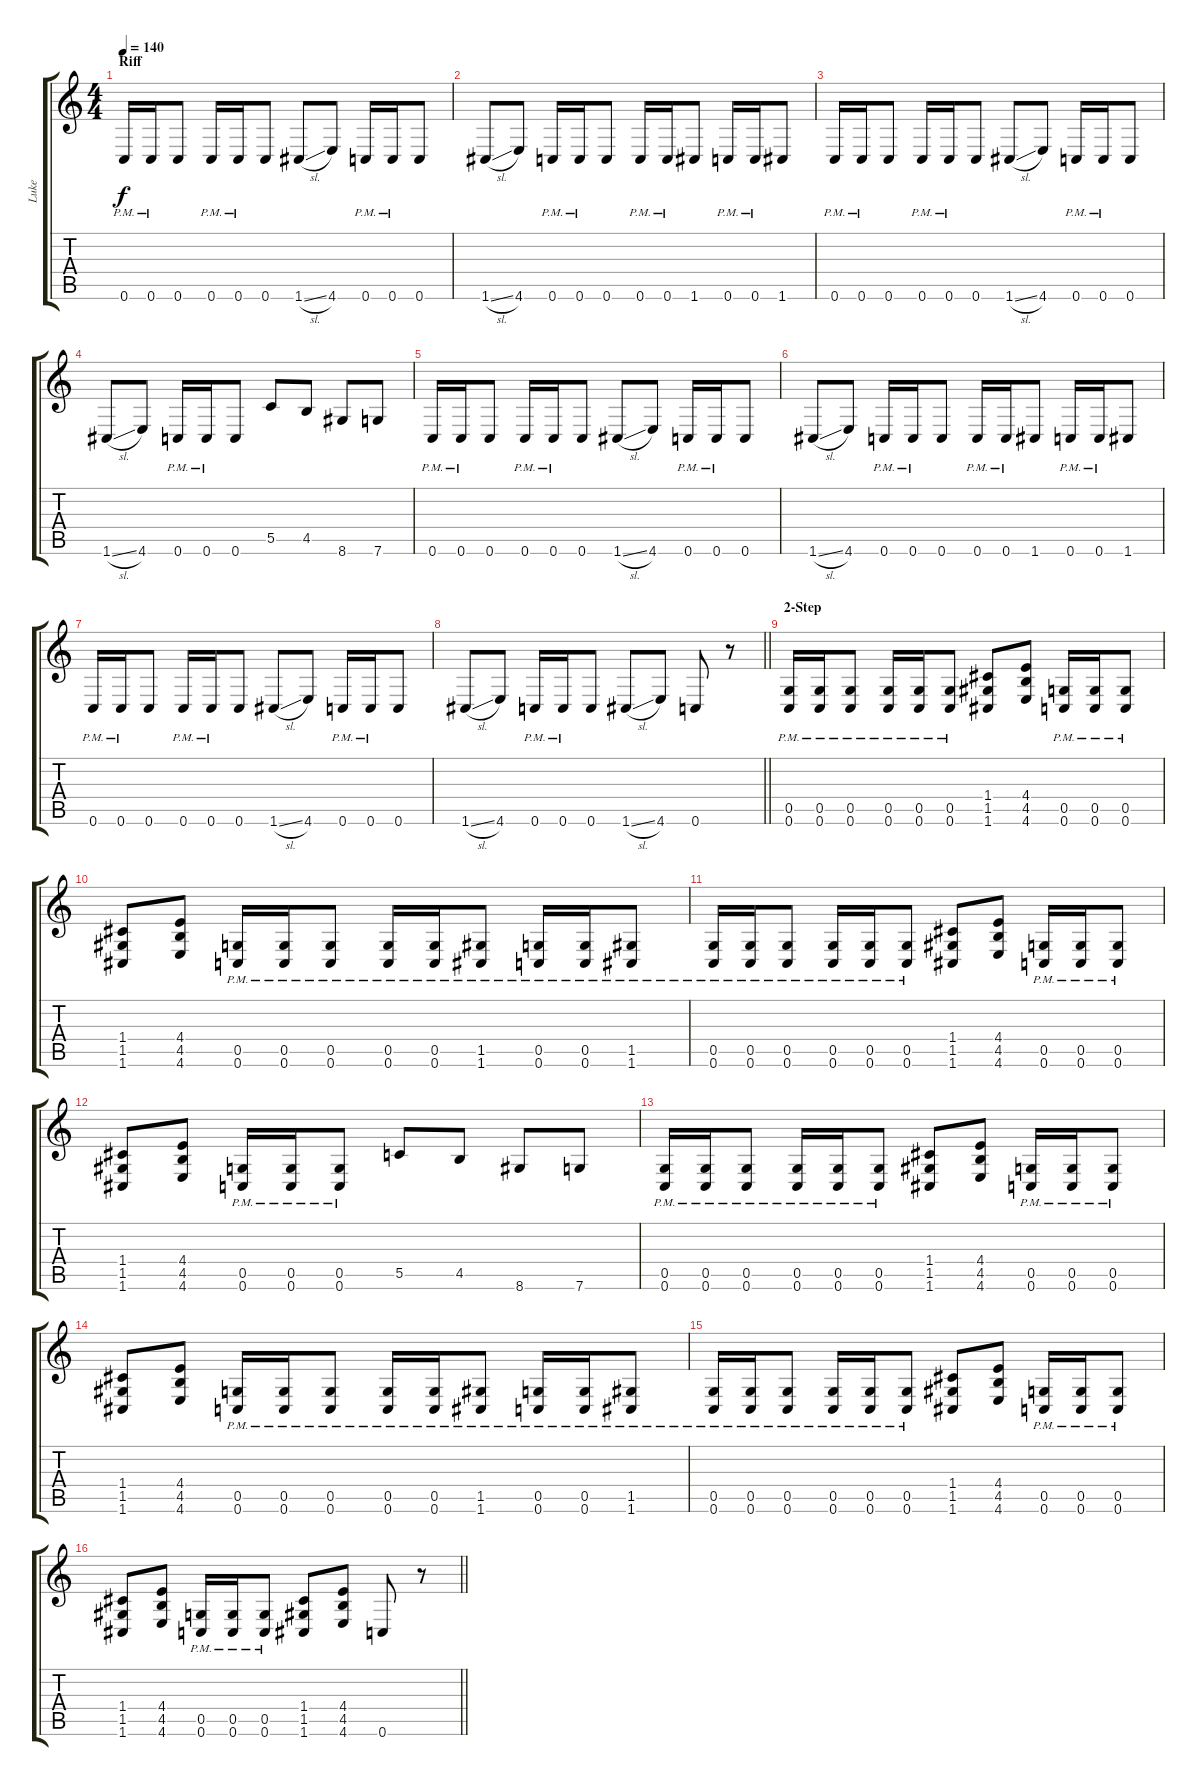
\track ("Luke" "Luke") {instrument overdrivenguitar}
\staff {score tabs}
\tuning (D4 A3 F3 C3 G2 C2) {hide}
\ts (4 4)
\section ("" "Riff")
\tempo 140
\clef g2
\ks c
0.6{pm}.16{dy f} 0.6{pm}.16 0.6.8 0.6{pm}.16 0.6{pm}.16 0.6.8 1.6{sl}.8 4.6.8 0.6{pm}.16 0.6{pm}.16 0.6.8 |
1.6{sl}.8 4.6.8 0.6{pm}.16 0.6{pm}.16 0.6.8 0.6{pm}.16 0.6{pm}.16 1.6.8 0.6{pm}.16 0.6{pm}.16 1.6.8 |
0.6{pm}.16 0.6{pm}.16 0.6.8 0.6{pm}.16 0.6{pm}.16 0.6.8 1.6{sl}.8 4.6.8 0.6{pm}.16 0.6{pm}.16 0.6.8 |
1.6{sl}.8 4.6.8 0.6{pm}.16 0.6{pm}.16 0.6.8 5.5.8 4.5.8 8.6.8 7.6.8 |
0.6{pm}.16 0.6{pm}.16 0.6.8 0.6{pm}.16 0.6{pm}.16 0.6.8 1.6{sl}.8 4.6.8 0.6{pm}.16 0.6{pm}.16 0.6.8 |
1.6{sl}.8 4.6.8 0.6{pm}.16 0.6{pm}.16 0.6.8 0.6{pm}.16 0.6{pm}.16 1.6.8 0.6{pm}.16 0.6{pm}.16 1.6.8 |
0.6{pm}.16 0.6{pm}.16 0.6.8 0.6{pm}.16 0.6{pm}.16 0.6.8 1.6{sl}.8 4.6.8 0.6{pm}.16 0.6{pm}.16 0.6.8 |
\barLineRight lightlight
1.6{sl}.8 4.6.8 0.6{pm}.16 0.6{pm}.16 0.6.8 1.6{sl}.8 4.6.8 0.6.8 r.8 |
\section ("" "2-Step")
(0.5{pm} 0.6{pm}).16 (0.5{pm} 0.6{pm}).16 (0.5{pm} 0.6).8 (0.5{pm} 0.6{pm}).16 (0.5{pm} 0.6{pm}).16 (0.5{pm} 0.6).8 (1.4 1.5 1.6).8 (4.4 4.5 4.6).8 (0.5{pm} 0.6{pm}).16 (0.5{pm} 0.6{pm}).16 (0.5{pm} 0.6).8 |
(1.4 1.5 1.6).8 (4.4 4.5 4.6).8 (0.5{pm} 0.6{pm}).16 (0.5{pm} 0.6{pm}).16 (0.5{pm} 0.6).8 (0.5{pm} 0.6{pm}).16 (0.5{pm} 0.6{pm}).16 (1.5{pm} 1.6).8 (0.5{pm} 0.6{pm}).16 (0.5{pm} 0.6{pm}).16 (1.5{pm} 1.6).8 |
(0.5{pm} 0.6{pm}).16 (0.5{pm} 0.6{pm}).16 (0.5{pm} 0.6).8 (0.5{pm} 0.6{pm}).16 (0.5{pm} 0.6{pm}).16 (0.5{pm} 0.6).8 (1.4 1.5 1.6).8 (4.4 4.5 4.6).8 (0.5{pm} 0.6{pm}).16 (0.5{pm} 0.6{pm}).16 (0.5{pm} 0.6).8 |
(1.4 1.5 1.6).8 (4.4 4.5 4.6).8 (0.5{pm} 0.6{pm}).16 (0.5{pm} 0.6{pm}).16 (0.5{pm} 0.6).8 5.5.8 4.5.8 8.6.8 7.6.8 |
(0.5{pm} 0.6{pm}).16 (0.5{pm} 0.6{pm}).16 (0.5{pm} 0.6).8 (0.5{pm} 0.6{pm}).16 (0.5{pm} 0.6{pm}).16 (0.5{pm} 0.6).8 (1.4 1.5 1.6).8 (4.4 4.5 4.6).8 (0.5{pm} 0.6{pm}).16 (0.5{pm} 0.6{pm}).16 (0.5{pm} 0.6).8 |
(1.4 1.5 1.6).8 (4.4 4.5 4.6).8 (0.5{pm} 0.6{pm}).16 (0.5{pm} 0.6{pm}).16 (0.5{pm} 0.6).8 (0.5{pm} 0.6{pm}).16 (0.5{pm} 0.6{pm}).16 (1.5{pm} 1.6).8 (0.5{pm} 0.6{pm}).16 (0.5{pm} 0.6{pm}).16 (1.5{pm} 1.6).8 |
(0.5{pm} 0.6{pm}).16 (0.5{pm} 0.6{pm}).16 (0.5{pm} 0.6).8 (0.5{pm} 0.6{pm}).16 (0.5{pm} 0.6{pm}).16 (0.5{pm} 0.6).8 (1.4 1.5 1.6).8 (4.4 4.5 4.6).8 (0.5{pm} 0.6{pm}).16 (0.5{pm} 0.6{pm}).16 (0.5{pm} 0.6).8 |
\barLineRight lightlight
(1.4 1.5 1.6).8 (4.4 4.5 4.6).8 (0.5{pm} 0.6{pm}).16 (0.5{pm} 0.6{pm}).16 (0.5{pm} 0.6).8 (1.4 1.5 1.6).8 (4.4 4.5 4.6).8 0.6.8 r.8
